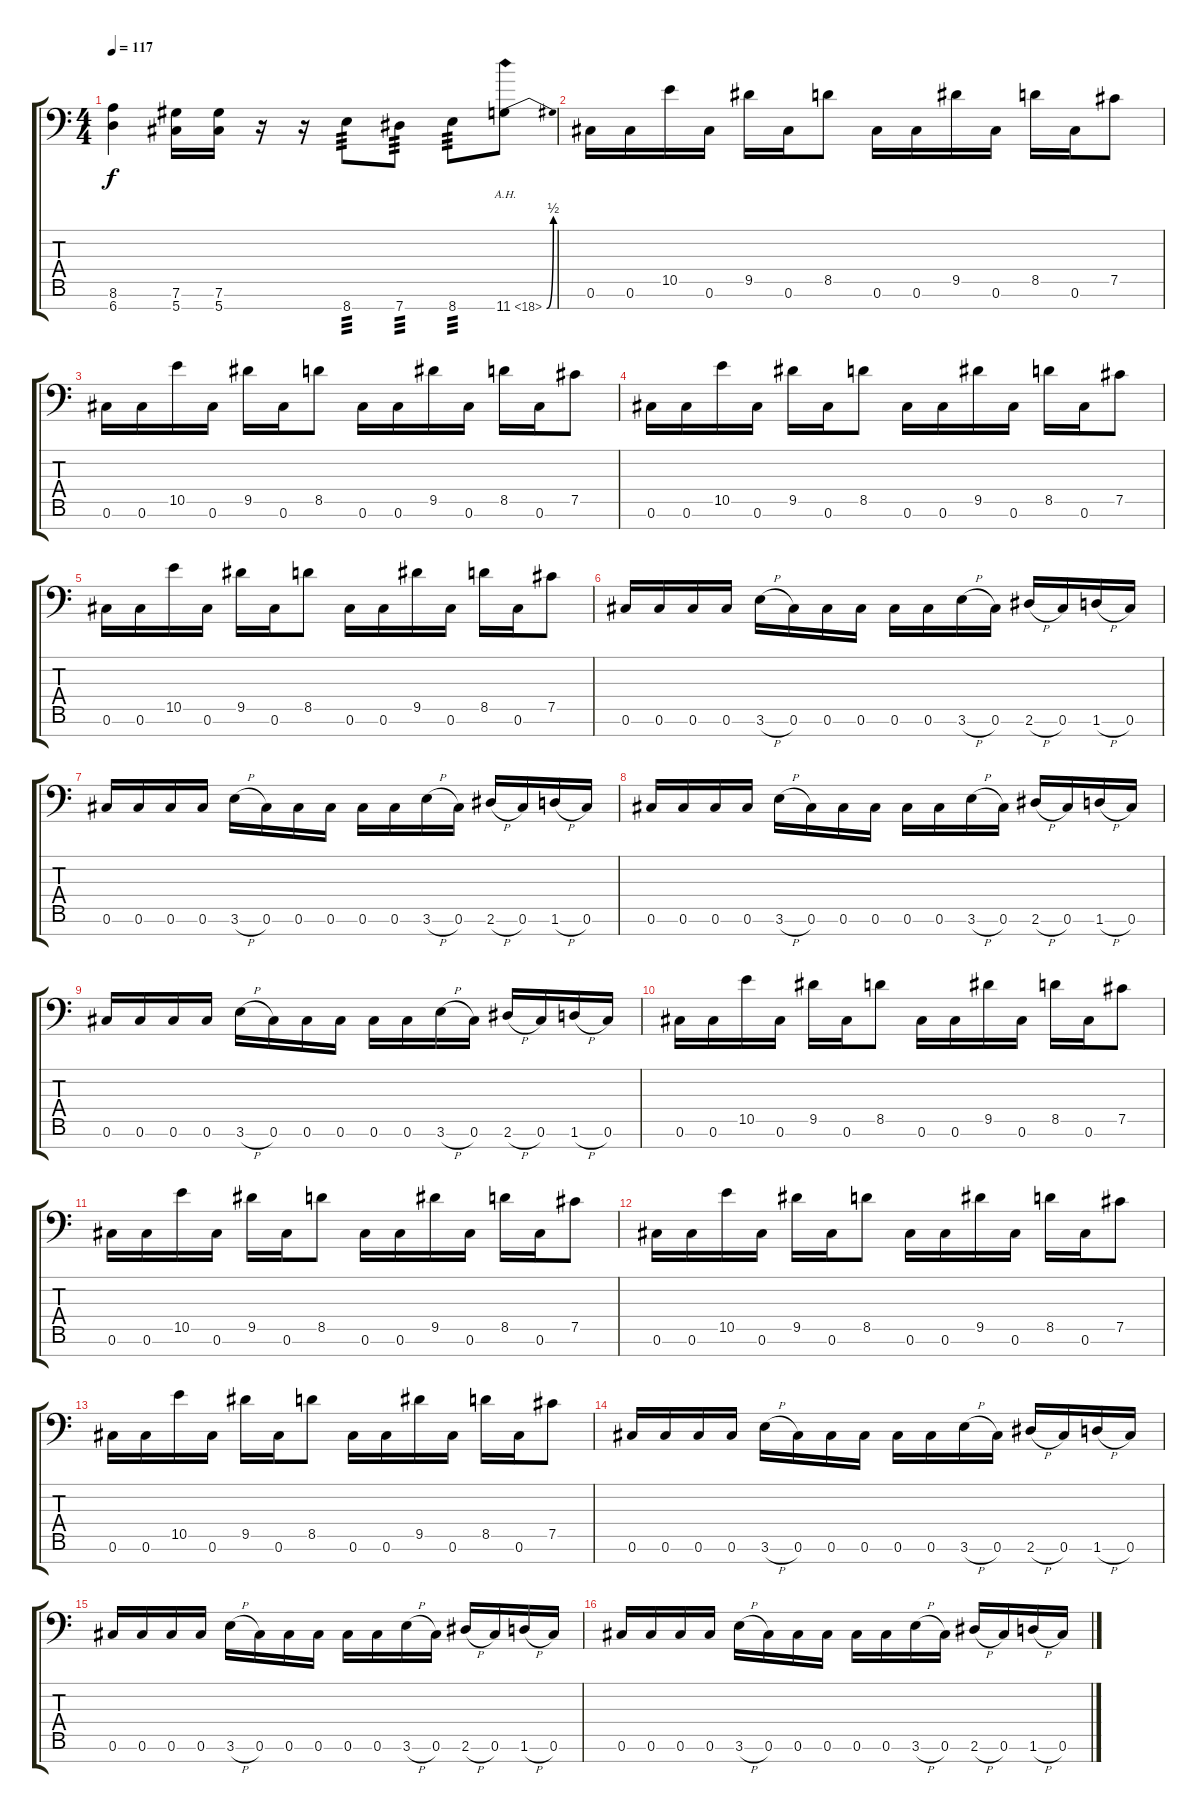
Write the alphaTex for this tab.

\track "" {instrument overdrivenguitar}
\staff {score tabs}
\tuning (Db4 Ab3 E3 B2 Gb2 Db2 Ab1) {hide}
\ts (4 4)
\tempo 117
\clef f4
\ks c
(8.6 6.7).4{dy f} (7.6 5.7).16 (7.6 5.7).16 r.16 r.16 8.7.8{tp 3} 7.7.8{tp 3} 8.7.8{tp 3} 11.7{be (bend 0 0 60 2) ah 7}.8 |
0.6.16 0.6.16 10.5.16 0.6.16 9.5.16 0.6.16 8.5.8 0.6.16 0.6.16 9.5.16 0.6.16 8.5.16 0.6.16 7.5.8 |
0.6.16 0.6.16 10.5.16 0.6.16 9.5.16 0.6.16 8.5.8 0.6.16 0.6.16 9.5.16 0.6.16 8.5.16 0.6.16 7.5.8 |
0.6.16 0.6.16 10.5.16 0.6.16 9.5.16 0.6.16 8.5.8 0.6.16 0.6.16 9.5.16 0.6.16 8.5.16 0.6.16 7.5.8 |
0.6.16 0.6.16 10.5.16 0.6.16 9.5.16 0.6.16 8.5.8 0.6.16 0.6.16 9.5.16 0.6.16 8.5.16 0.6.16 7.5.8 |
0.6.16 0.6.16 0.6.16 0.6.16 3.6{h}.16 0.6.16 0.6.16 0.6.16 0.6.16 0.6.16 3.6{h}.16 0.6.16 2.6{h}.16 0.6.16 1.6{h}.16 0.6.16 |
0.6.16 0.6.16 0.6.16 0.6.16 3.6{h}.16 0.6.16 0.6.16 0.6.16 0.6.16 0.6.16 3.6{h}.16 0.6.16 2.6{h}.16 0.6.16 1.6{h}.16 0.6.16 |
0.6.16 0.6.16 0.6.16 0.6.16 3.6{h}.16 0.6.16 0.6.16 0.6.16 0.6.16 0.6.16 3.6{h}.16 0.6.16 2.6{h}.16 0.6.16 1.6{h}.16 0.6.16 |
0.6.16 0.6.16 0.6.16 0.6.16 3.6{h}.16 0.6.16 0.6.16 0.6.16 0.6.16 0.6.16 3.6{h}.16 0.6.16 2.6{h}.16 0.6.16 1.6{h}.16 0.6.16 |
0.6.16 0.6.16 10.5.16 0.6.16 9.5.16 0.6.16 8.5.8 0.6.16 0.6.16 9.5.16 0.6.16 8.5.16 0.6.16 7.5.8 |
0.6.16 0.6.16 10.5.16 0.6.16 9.5.16 0.6.16 8.5.8 0.6.16 0.6.16 9.5.16 0.6.16 8.5.16 0.6.16 7.5.8 |
0.6.16 0.6.16 10.5.16 0.6.16 9.5.16 0.6.16 8.5.8 0.6.16 0.6.16 9.5.16 0.6.16 8.5.16 0.6.16 7.5.8 |
0.6.16 0.6.16 10.5.16 0.6.16 9.5.16 0.6.16 8.5.8 0.6.16 0.6.16 9.5.16 0.6.16 8.5.16 0.6.16 7.5.8 |
0.6.16 0.6.16 0.6.16 0.6.16 3.6{h}.16 0.6.16 0.6.16 0.6.16 0.6.16 0.6.16 3.6{h}.16 0.6.16 2.6{h}.16 0.6.16 1.6{h}.16 0.6.16 |
0.6.16 0.6.16 0.6.16 0.6.16 3.6{h}.16 0.6.16 0.6.16 0.6.16 0.6.16 0.6.16 3.6{h}.16 0.6.16 2.6{h}.16 0.6.16 1.6{h}.16 0.6.16 |
0.6.16 0.6.16 0.6.16 0.6.16 3.6{h}.16 0.6.16 0.6.16 0.6.16 0.6.16 0.6.16 3.6{h}.16 0.6.16 2.6{h}.16 0.6.16 1.6{h}.16 0.6.16
